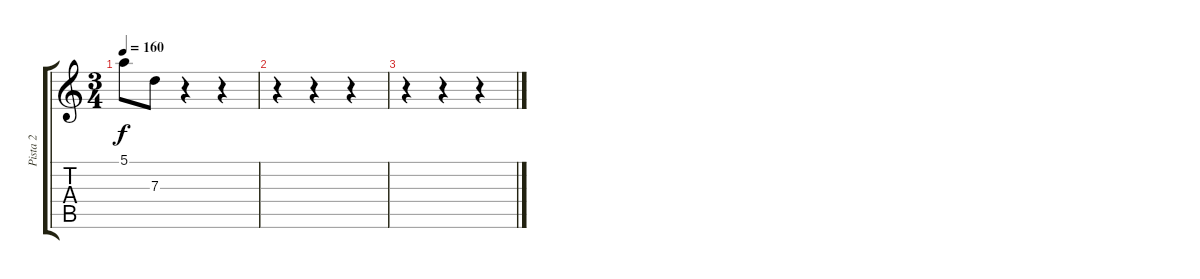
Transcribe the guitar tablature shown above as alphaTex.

\track ("Pista 2" "Pista 2") {instrument acousticguitarsteel}
\staff {score tabs}
\tuning (E4 B3 G3 D3 A2 E2) {hide}
\ts (3 4)
\tempo 160
\clef g2
\ks c
5.1.8{dy f} 7.3.8 r.4 r.4 |
r.4 r.4 r.4 |
r.4 r.4 r.4
